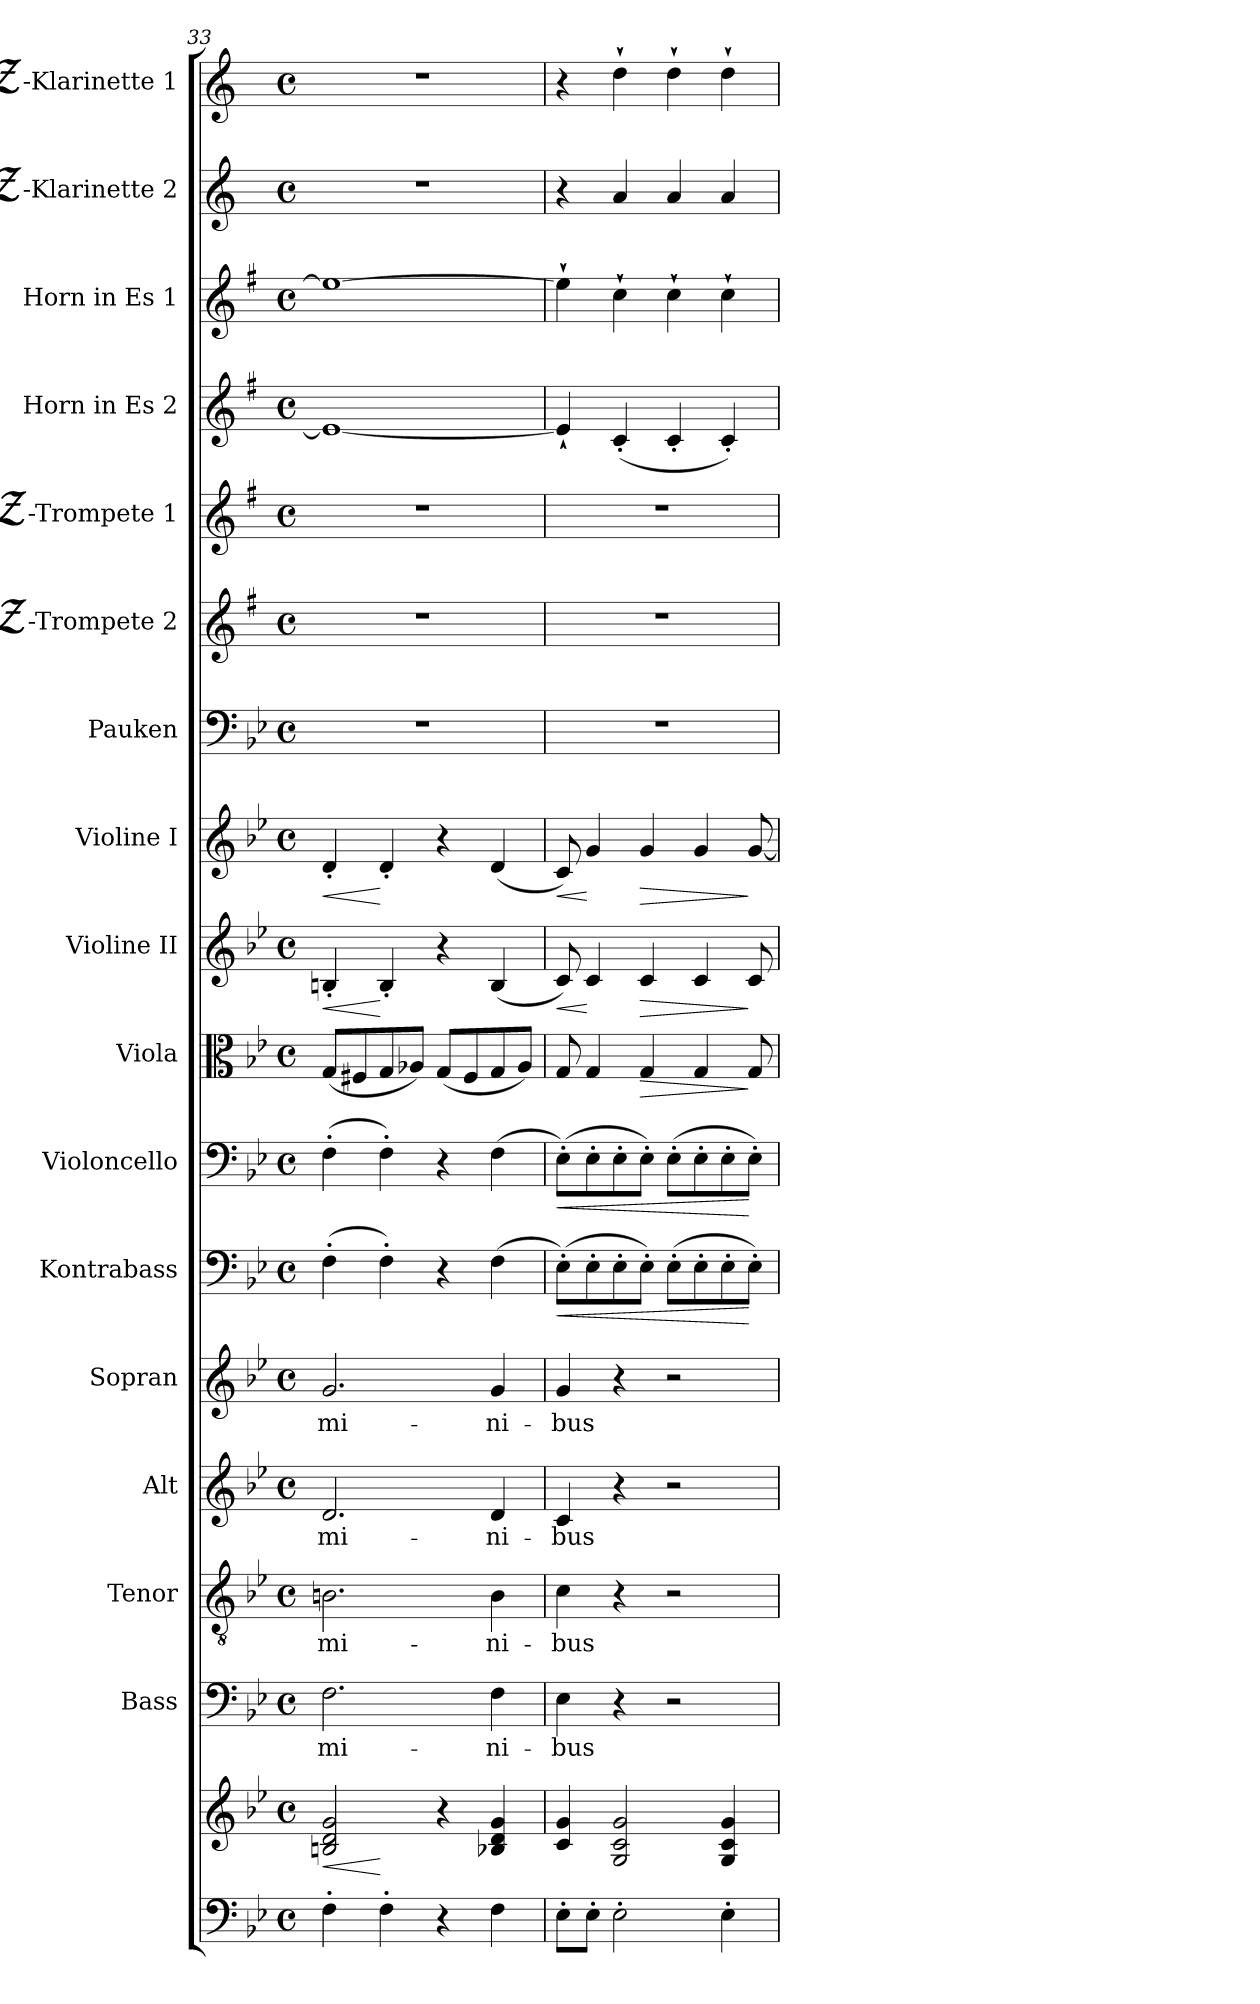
**kern	**kern	**dynam	**kern	**text	**kern	**text	**kern	**text	**kern	**text	**kern	**dynam	**kern	**dynam	**kern	**dynam	**kern	**dynam	**kern	**dynam	**kern	**kern	**kern	**kern	**kern	**kern	**kern
*part17	*part17	*part17	*part16	*part16	*part15	*part15	*part14	*part14	*part13	*part13	*part12	*part12	*part11	*part11	*part10	*part10	*part9	*part9	*part8	*part8	*part7	*part6	*part5	*part4	*part3	*part2	*part1
*staff18	*staff17	*staff17/18	*staff16	*staff16	*staff15	*staff15	*staff14	*staff14	*staff13	*staff13	*staff12	*staff12	*staff11	*staff11	*staff10	*staff10	*staff9	*staff9	*staff8	*staff8	*staff7	*staff6	*staff5	*staff4	*staff3	*staff2	*staff1
*	*	*	*I"Bass	*	*I"Tenor	*	*I"Alt	*	*I"Sopran	*	*I"Kontrabass	*	*I"Violoncello	*	*I"Viola	*	*I"Violine II	*	*I"Violine I	*	*I"Pauken	*I"Bb-Trompete 2	*I"Bb-Trompete 1	*I"Horn in Es 2	*I"Horn in Es 1	*I"Bb-Klarinette 2	*I"Bb-Klarinette 1
*	*	*	*I'B.	*	*I'T.	*	*I'A.	*	*I'S.	*	*I'Kb.	*	*I'Vc.	*	*I'Vla.	*	*I'Vl. II	*	*I'Vl. I	*	*I'Pk.	*I'Bb Trp. 2	*I'Bb Trp. 1	*	*	*I'Bb Kl. 2	*I'Bb Kl. 1
*clefF4	*clefG2	*	*clefF4	*	*clefGv2	*	*clefG2	*	*clefG2	*	*clefF4	*	*clefF4	*	*clefC3	*	*clefG2	*	*clefG2	*	*clefF4	*clefG2	*clefG2	*clefG2	*clefG2	*clefG2	*clefG2
*	*	*	*	*	*	*	*	*	*	*	*ITrd7c12	*	*	*	*	*	*	*	*	*	*	*ITrd-2c-3	*ITrd-2c-3	*ITrd5c9	*ITrd5c9	*ITrd1c2	*ITrd1c2
*k[b-e-]	*k[b-e-]	*	*k[b-e-]	*	*k[b-e-]	*	*k[b-e-]	*	*k[b-e-]	*	*k[b-e-]	*	*k[b-e-]	*	*k[b-e-]	*	*k[b-e-]	*	*k[b-e-]	*	*k[b-e-]	*k[b-e-]	*k[b-e-]	*k[b-e-]	*k[b-e-]	*k[b-e-]	*k[b-e-]
*B-:	*B-:	*	*B-:	*	*B-:	*	*B-:	*	*B-:	*	*B-:	*	*B-:	*	*B-:	*	*B-:	*	*B-:	*	*B-:	*B-:	*B-:	*B-:	*B-:	*B-:	*B-:
*M4/4	*M4/4	*	*M4/4	*	*M4/4	*	*M4/4	*	*M4/4	*	*M4/4	*	*M4/4	*	*M4/4	*	*M4/4	*	*M4/4	*	*M4/4	*M4/4	*M4/4	*M4/4	*M4/4	*M4/4	*M4/4
*met(c)	*met(c)	*	*met(c)	*	*met(c)	*	*met(c)	*	*met(c)	*	*met(c)	*	*met(c)	*	*met(c)	*	*met(c)	*	*met(c)	*	*met(c)	*met(c)	*met(c)	*met(c)	*met(c)	*met(c)	*met(c)
=33	=33	=33	=33	=33	=33	=33	=33	=33	=33	=33	=33	=33	=33	=33	=33	=33	=33	=33	=33	=33	=33	=33	=33	=33	=33	=33	=33
!	!	!LO:HP:b	!	!LO:LY:b	!	!LO:LY:b	!	!LO:LY:b	!	!LO:LY:b	!	!	!	!	!	!	!	!LO:HP:b	!	!LO:HP:b	!	!	!	!	!	!	!
4F'>\	2Bn/ 2d/ 2g/	<	2.F\	-mi-	2.Bn\	-mi-	2.d/	-mi-	2.g/	-mi-	(>4FF'>\	.	(>4F'>\	.	(<8G/L	.	4Bn'</	<	4d'</	<	1r	1r	1r	1G_	1g_	1r	1r
.	.	.	.	.	.	.	.	.	.	.	.	.	.	.	8F#X/	.	.	.	.	.	.	.	.	.	.	.	.
4F'>\	.	[	.	.	.	.	.	.	.	.	4FF'>\)	.	4F'>\)	.	8G/	.	4B'</	[	4d'</	[	.	.	.	.	.	.	.
.	.	.	.	.	.	.	.	.	.	.	.	.	.	.	8A-X/J)	.	.	.	.	.	.	.	.	.	.	.	.
4r	4r	.	.	.	.	.	.	.	.	.	4r	.	4r	.	(<8G/L	.	4r	.	4r	.	.	.	.	.	.	.	.
.	.	.	.	.	.	.	.	.	.	.	.	.	.	.	8F#/	.	.	.	.	.	.	.	.	.	.	.	.
!	!	!	!	!LO:LY:b	!	!LO:LY:b	!	!LO:LY:b	!	!LO:LY:b	!	!	!	!	!	!	!	!	!	!	!	!	!	!	!	!	!
4F\	4B-X/ 4d/ 4g/	.	4F\	-ni-	4B\	-ni-	4d/	-ni-	4g/	-ni-	(>4FF\	.	(>4F\	.	8G/	.	(<4B/	.	(<4d/	.	.	.	.	.	.	.	.
.	.	.	.	.	.	.	.	.	.	.	.	.	.	.	8A-/J)	.	.	.	.	.	.	.	.	.	.	.	.
=34	=34	=34	=34	=34	=34	=34	=34	=34	=34	=34	=34	=34	=34	=34	=34	=34	=34	=34	=34	=34	=34	=34	=34	=34	=34	=34	=34
!	!	!	!	!LO:LY:b	!	!LO:LY:b	!	!LO:LY:b	!	!LO:LY:b	!	!LO:HP:b	!	!LO:HP:b	!	!	!	!LO:HP:b	!	!LO:HP:b	!	!	!	!	!	!	!
8E-'>\L	4c/ 4g/	.	4E-\	-bus	4c\	-bus	4c/	-bus	4g/	-bus	(>8EE-'>\L)	<	(>8E-'>\L)	<	8G/	.	8c/)	<	8c/)	<	1r	1r	1r	4G`</]	4g`>\]	4r	4r
8E-'>\J	.	.	.	.	.	.	.	.	.	.	8EE-'>\	.	8E-'>\	.	4G/	.	4c/	[	4g/	[	.	.	.	.	.	.	.
2E-'>\	2G/ 2c/ 2g/	.	4r	.	4r	.	4r	.	4r	.	8EE-'>\	.	8E-'>\	.	.	.	.	.	.	.	.	.	.	(<4E-'</	4e-`>\	4g/	4cc`>\
!	!	!	!	!	!	!	!	!	!	!	!	!	!	!	!	!LO:HP:b	!	!LO:HP:b	!	!LO:HP:b	!	!	!	!	!	!	!
.	.	.	.	.	.	.	.	.	.	.	8EE-'>\J)	.	8E-'>\J)	.	4G/	>	4c/	>	4g/	>	.	.	.	.	.	.	.
.	.	.	2r	.	2r	.	2r	.	2r	.	(>8EE-'>\L	.	(>8E-'>\L	.	.	.	.	.	.	.	.	.	.	4E-'</	4e-`>\	4g/	4cc`>\
.	.	.	.	.	.	.	.	.	.	.	8EE-'>\	.	8E-'>\	.	4G/	.	4c/	.	4g/	.	.	.	.	.	.	.	.
4E-'>\	4G/ 4c/ 4g/	.	.	.	.	.	.	.	.	.	8EE-'>\	.	8E-'>\	.	.	.	.	.	.	.	.	.	.	4E-'</)	4e-`>\	4g/	4cc`>\
.	.	.	.	.	.	.	.	.	.	.	8EE-'>\J)	[	8E-'>\J)	[	8G/	]	8c/	]	[8g/	]	.	.	.	.	.	.	.
=	=	=	=	=	=	=	=	=	=	=	=	=	=	=	=	=	=	=	=	=	=	=	=	=	=	=	=
*-	*-	*-	*-	*-	*-	*-	*-	*-	*-	*-	*-	*-	*-	*-	*-	*-	*-	*-	*-	*-	*-	*-	*-	*-	*-	*-	*-
